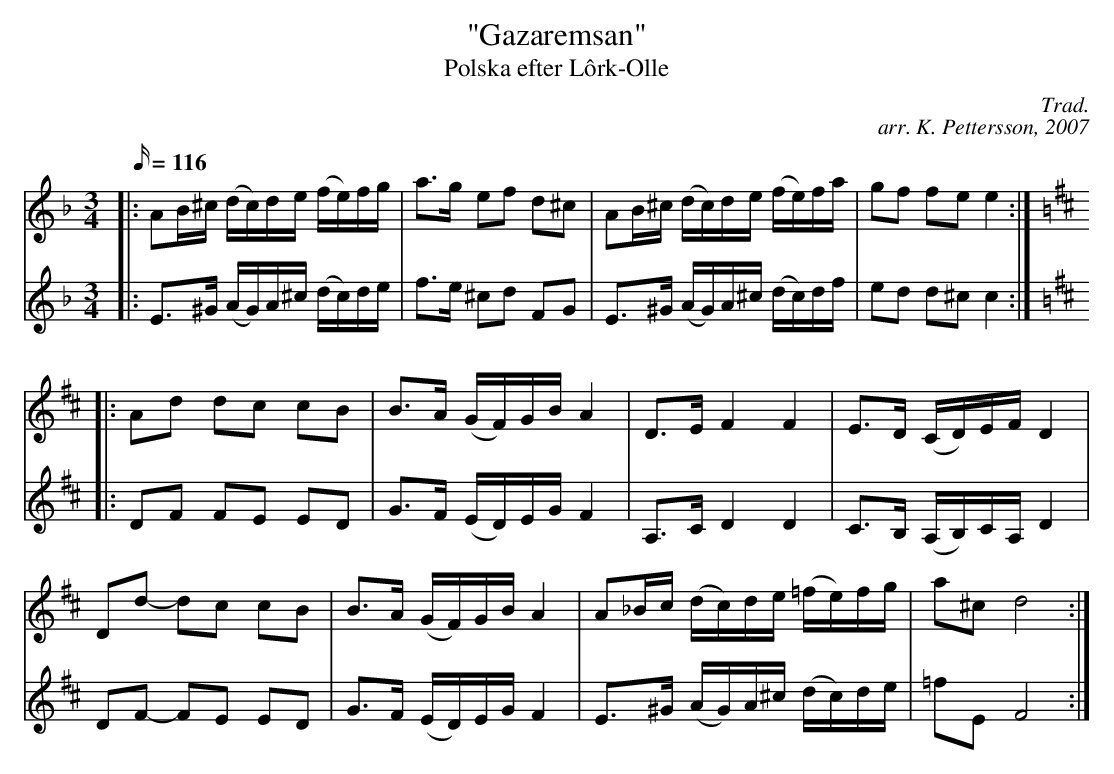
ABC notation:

X:1
T: "Gazaremsan"
T: Polska efter Lôrk-Olle
C: Trad.
C: arr. K. Pettersson, 2007
M: 3/4
L: 1/16
Q: 116
K: Dm
V: 1
|: A2B^c (dc)de (fe)fg | a3g e2f2 d2^c2 | A2B^c (dc)de (fe)fa | g2f2 f2e2 e4 :|
K: D
|: A2d2 d2c2 c2B2 | B3A (GF)GB A4 | D3E F4 F4 | E3D (CD)EF D4 |
D2d2- d2c2 c2B2 | B3A (GF)GB A4 | A2_Bc (dc)de (=fe)fg | a2^c2 d8 :|
V: 2
|: E3^G (AG)A^c (dc)de | f3e ^c2d2 F2G2 | E3^G (AG)A^c (dc)df | e2d2 d2^c2 c4 :|
K: D
|: D2F2 F2E2 E2D2 | G3F (ED)EG F4 | A,3C D4 D4 | C3B, (A,B,)CA, D4 |
D2F2- F2E2 E2D2 | G3F (ED)EG F4 | E3^G (AG)A^c (dc)de | =f2E2 F8 :|
